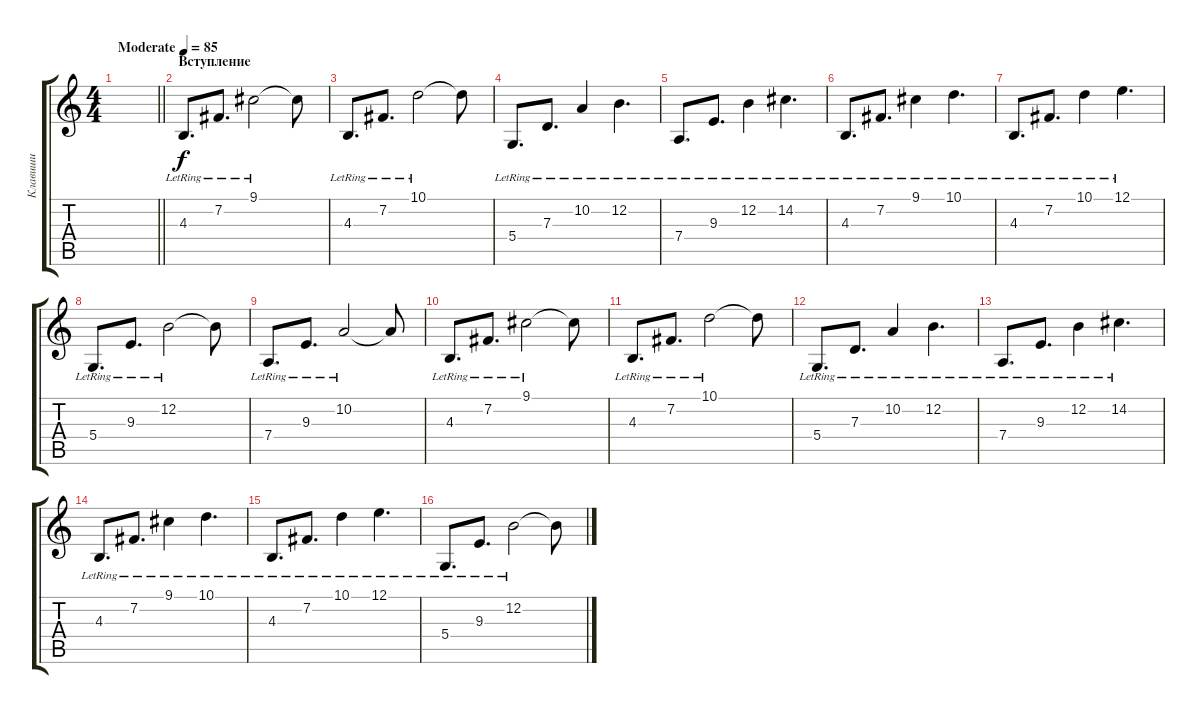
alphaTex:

\track ("Клавиши" "Клавиши") {instrument electricgrandpiano}
\staff {score tabs}
\tuning (E4 B3 G3 D3 A2 E2) {hide}
\ts (4 4)
\tempo (85 "Moderate")
\clef g2
\barLineRight lightlight
\ks c
|
\section ("" "Вступление")
4.3{lr}.8{d} 7.2{lr}.8{d} 9.1{lr}.2 9.1{t}.8 |
4.3{lr}.8{d} 7.2{lr}.8{d} 10.1{lr}.2 10.1{t}.8 |
5.4{lr}.8{d} 7.3{lr}.8{d} 10.2{lr}.4 12.2{lr}.4{d} |
7.4{lr}.8{d} 9.3{lr}.8{d} 12.2{lr}.4 14.2{lr}.4{d} |
4.3{lr}.8{d} 7.2{lr}.8{d} 9.1{lr}.4 10.1{lr}.4{d} |
4.3{lr}.8{d} 7.2{lr}.8{d} 10.1{lr}.4 12.1{lr}.4{d} |
5.4{lr}.8{d} 9.3{lr}.8{d} 12.2{lr}.2 12.2{t}.8 |
7.4{lr}.8{d} 9.3{lr}.8{d} 10.2{lr}.2 10.2{t}.8 |
4.3{lr}.8{d} 7.2{lr}.8{d} 9.1{lr}.2 9.1{t}.8 |
4.3{lr}.8{d} 7.2{lr}.8{d} 10.1{lr}.2 10.1{t}.8 |
5.4{lr}.8{d} 7.3{lr}.8{d} 10.2{lr}.4 12.2{lr}.4{d} |
7.4{lr}.8{d} 9.3{lr}.8{d} 12.2{lr}.4 14.2{lr}.4{d} |
4.3{lr}.8{d} 7.2{lr}.8{d} 9.1{lr}.4 10.1{lr}.4{d} |
4.3{lr}.8{d} 7.2{lr}.8{d} 10.1{lr}.4 12.1{lr}.4{d} |
5.4{lr}.8{d} 9.3{lr}.8{d} 12.2{lr}.2 12.2{t}.8
